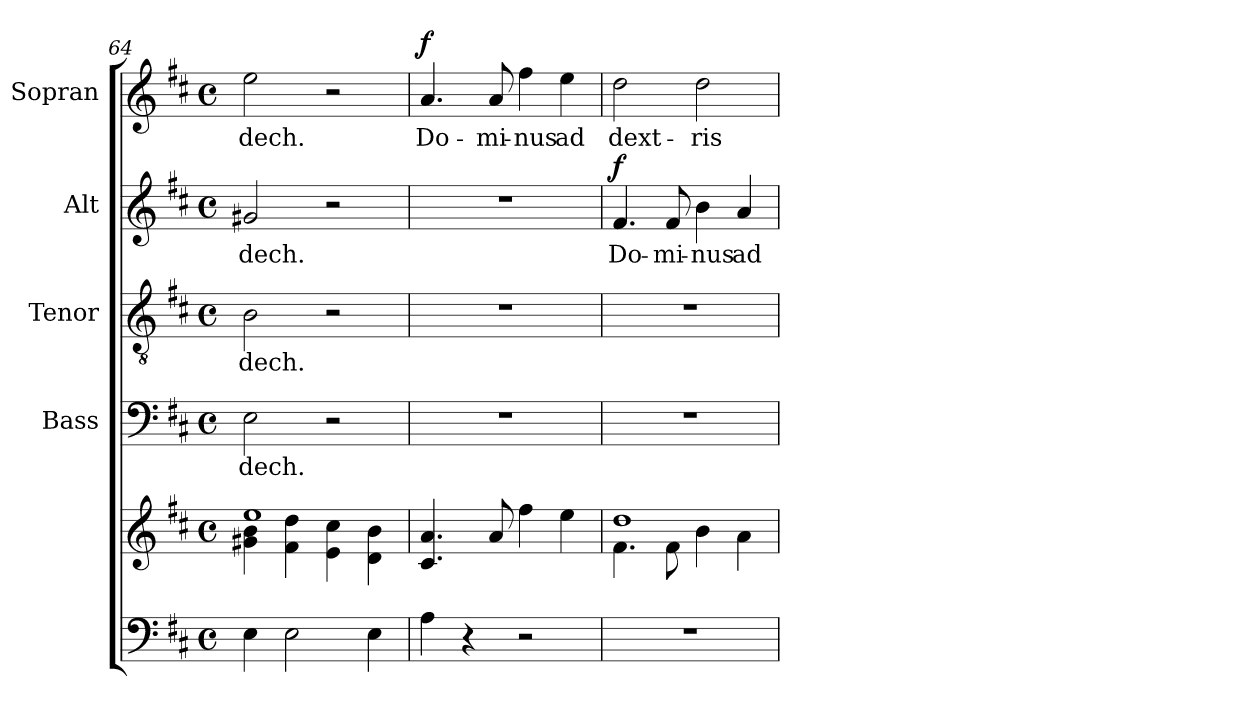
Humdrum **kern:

**kern	**kern	**kern	**text	**kern	**text	**kern	**text	**dynam	**kern	**text	**dynam
*part5	*part5	*part4	*part4	*part3	*part3	*part2	*part2	*part2	*part1	*part1	*part1
*staff6	*staff5	*staff4	*staff4	*staff3	*staff3	*staff2	*staff2	*staff2	*staff1	*staff1	*staff1
*	*	*I"Bass	*	*I"Tenor	*	*I"Alt	*	*	*I"Sopran	*	*
*	*	*I'B.	*	*I'T.	*	*I'A.	*	*	*I'S.	*	*
*clefF4	*clefG2	*clefF4	*	*clefGv2	*	*clefG2	*	*	*clefG2	*	*
*k[f#c#]	*k[f#c#]	*k[f#c#]	*	*k[f#c#]	*	*k[f#c#]	*	*	*k[f#c#]	*	*
*D:	*D:	*D:	*	*D:	*	*D:	*	*	*D:	*	*
*M4/4	*M4/4	*M4/4	*	*M4/4	*	*M4/4	*	*	*M4/4	*	*
*met(c)	*met(c)	*met(c)	*	*met(c)	*	*met(c)	*	*	*met(c)	*	*
=64	=64	=64	=64	=64	=64	=64	=64	=64	=64	=64	=64
*	*^	*	*	*	*	*	*	*	*	*	*
!	!	!	!	!LO:LY:b	!	!LO:LY:b	!	!LO:LY:b	!	!	!LO:LY:b	!
4E\	1ee	4g#X\ 4b\	2E\	-dech.	2B\	-dech.	2g#X/	-dech.	.	2ee\	-dech.	.
2E\	.	4f#\ 4dd\	.	.	.	.	.	.	.	.	.	.
.	.	4e\ 4cc#\	2r	.	2r	.	2r	.	.	2r	.	.
4E\	.	4d\ 4b\	.	.	.	.	.	.	.	.	.	.
=65	=65	=65	=65	=65	=65	=65	=65	=65	=65	=65	=65	=65
!	!	!	!	!	!	!	!	!	!	!	!LO:LY:b	!LO:DY:a
*	*v	*v	*	*	*	*	*	*	*	*	*	*
4A\	4.c#/ 4.a/	1r	.	1r	.	1r	.	.	4.a/	Do-	f
4r	.	.	.	.	.	.	.	.	.	.	.
!	!	!	!	!	!	!	!	!	!	!LO:LY:b	!
.	8a/	.	.	.	.	.	.	.	8a/	-mi-	.
!	!	!	!	!	!	!	!	!	!	!LO:LY:b	!
2r	4ff#\	.	.	.	.	.	.	.	4ff#\	-nus	.
!	!	!	!	!	!	!	!	!	!	!LO:LY:b	!
.	4ee\	.	.	.	.	.	.	.	4ee\	ad	.
!!LO:PB:g=z
=66	=66	=66	=66	=66	=66	=66	=66	=66	=66	=66	=66
*	*^	*	*	*	*	*	*	*	*	*	*
!	!	!	!	!	!	!	!	!LO:LY:b	!LO:DY:a	!	!LO:LY:b	!
1r	1dd	4.f#\	1r	.	1r	.	4.f#/	Do-	f	2dd\	dext-	.
!	!	!	!	!	!	!	!	!LO:LY:b	!	!	!	!
.	.	8f#\	.	.	.	.	8f#/	-mi-	.	.	.	.
!	!	!	!	!	!	!	!	!LO:LY:b	!	!	!LO:LY:b	!
.	.	4b\	.	.	.	.	4b\	-nus	.	2dd\	-ris	.
!	!	!	!	!	!	!	!	!LO:LY:b	!	!	!	!
.	.	4a\	.	.	.	.	4a/	ad	.	.	.	.
*	*v	*v	*	*	*	*	*	*	*	*	*	*
=	=	=	=	=	=	=	=	=	=	=	=
*-	*-	*-	*-	*-	*-	*-	*-	*-	*-	*-	*-
